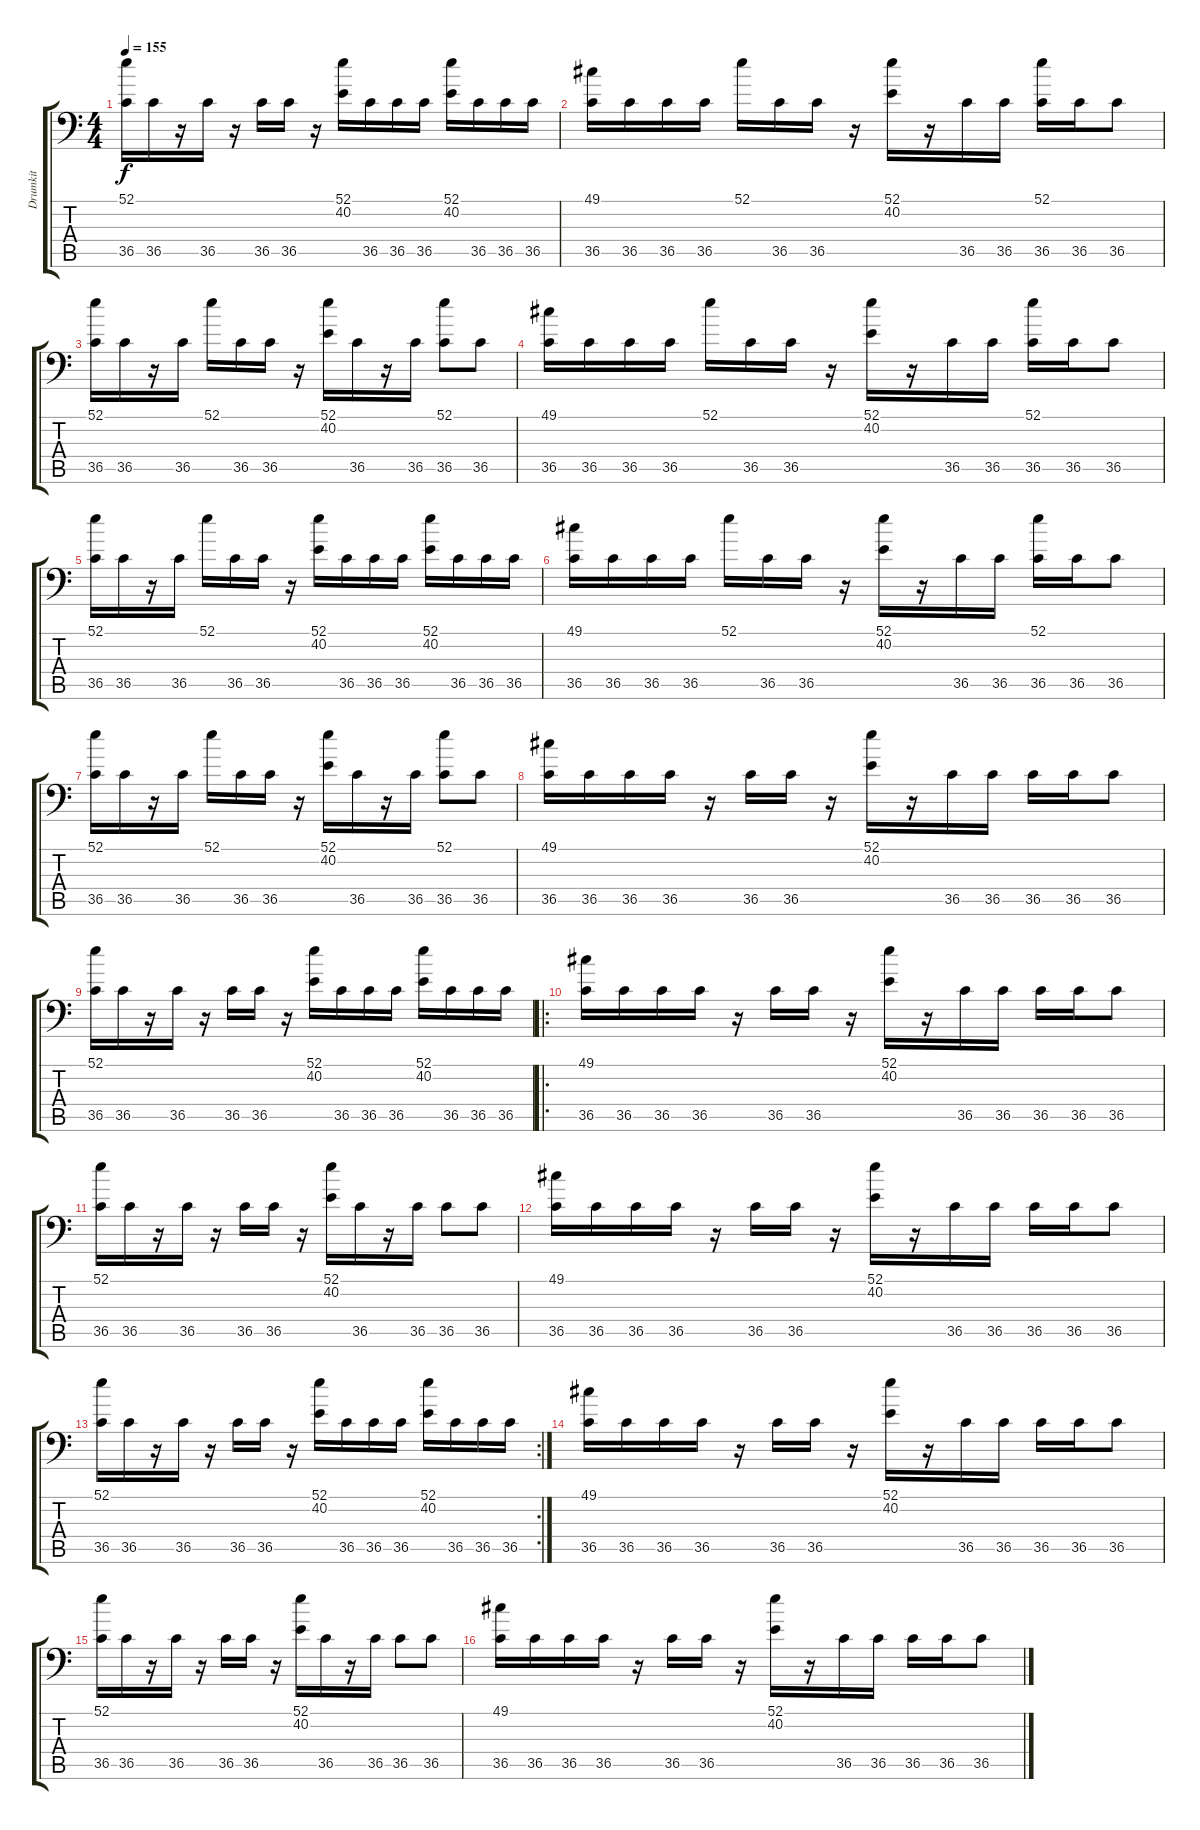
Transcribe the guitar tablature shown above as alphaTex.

\track ("Drumkit" "Drumkit") {instrument acousticgrandpiano}
\staff {score tabs}
\tuning (C-1 C-1 C-1 C-1 C-1 C-1) {hide}
\ts (4 4)
\tempo 155
\clef f4
\ks c
(52.1 36.5).16{dy f} 36.5.16 r.16 36.5.16 r.16 36.5.16 36.5.16 r.16 (52.1 40.2).16 36.5.16 36.5.16 36.5.16 (52.1 40.2).16 36.5.16 36.5.16 36.5.16 |
(49.1 36.5).16 36.5.16 36.5.16 36.5.16 52.1.16 36.5.16 36.5.16 r.16 (52.1 40.2).16 r.16 36.5.16 36.5.16 (52.1 36.5).16 36.5.16 36.5.8 |
(52.1 36.5).16 36.5.16 r.16 36.5.16 52.1.16 36.5.16 36.5.16 r.16 (52.1 40.2).16 36.5.16 r.16 36.5.16 (52.1 36.5).8 36.5.8 |
(49.1 36.5).16 36.5.16 36.5.16 36.5.16 52.1.16 36.5.16 36.5.16 r.16 (52.1 40.2).16 r.16 36.5.16 36.5.16 (52.1 36.5).16 36.5.16 36.5.8 |
(52.1 36.5).16 36.5.16 r.16 36.5.16 52.1.16 36.5.16 36.5.16 r.16 (52.1 40.2).16 36.5.16 36.5.16 36.5.16 (52.1 40.2).16 36.5.16 36.5.16 36.5.16 |
(49.1 36.5).16 36.5.16 36.5.16 36.5.16 52.1.16 36.5.16 36.5.16 r.16 (52.1 40.2).16 r.16 36.5.16 36.5.16 (52.1 36.5).16 36.5.16 36.5.8 |
(52.1 36.5).16 36.5.16 r.16 36.5.16 52.1.16 36.5.16 36.5.16 r.16 (52.1 40.2).16 36.5.16 r.16 36.5.16 (52.1 36.5).8 36.5.8 |
(49.1 36.5).16 36.5.16 36.5.16 36.5.16 r.16 36.5.16 36.5.16 r.16 (52.1 40.2).16 r.16 36.5.16 36.5.16 36.5.16 36.5.16 36.5.8 |
(52.1 36.5).16 36.5.16 r.16 36.5.16 r.16 36.5.16 36.5.16 r.16 (52.1 40.2).16 36.5.16 36.5.16 36.5.16 (52.1 40.2).16 36.5.16 36.5.16 36.5.16 |
\ro
(49.1 36.5).16 36.5.16 36.5.16 36.5.16 r.16 36.5.16 36.5.16 r.16 (52.1 40.2).16 r.16 36.5.16 36.5.16 36.5.16 36.5.16 36.5.8 |
(52.1 36.5).16 36.5.16 r.16 36.5.16 r.16 36.5.16 36.5.16 r.16 (52.1 40.2).16 36.5.16 r.16 36.5.16 36.5.8 36.5.8 |
(49.1 36.5).16 36.5.16 36.5.16 36.5.16 r.16 36.5.16 36.5.16 r.16 (52.1 40.2).16 r.16 36.5.16 36.5.16 36.5.16 36.5.16 36.5.8 |
\rc 2
(52.1 36.5).16 36.5.16 r.16 36.5.16 r.16 36.5.16 36.5.16 r.16 (52.1 40.2).16 36.5.16 36.5.16 36.5.16 (52.1 40.2).16 36.5.16 36.5.16 36.5.16 |
(49.1 36.5).16 36.5.16 36.5.16 36.5.16 r.16 36.5.16 36.5.16 r.16 (52.1 40.2).16 r.16 36.5.16 36.5.16 36.5.16 36.5.16 36.5.8 |
(52.1 36.5).16 36.5.16 r.16 36.5.16 r.16 36.5.16 36.5.16 r.16 (52.1 40.2).16 36.5.16 r.16 36.5.16 36.5.8 36.5.8 |
(49.1 36.5).16 36.5.16 36.5.16 36.5.16 r.16 36.5.16 36.5.16 r.16 (52.1 40.2).16 r.16 36.5.16 36.5.16 36.5.16 36.5.16 36.5.8
